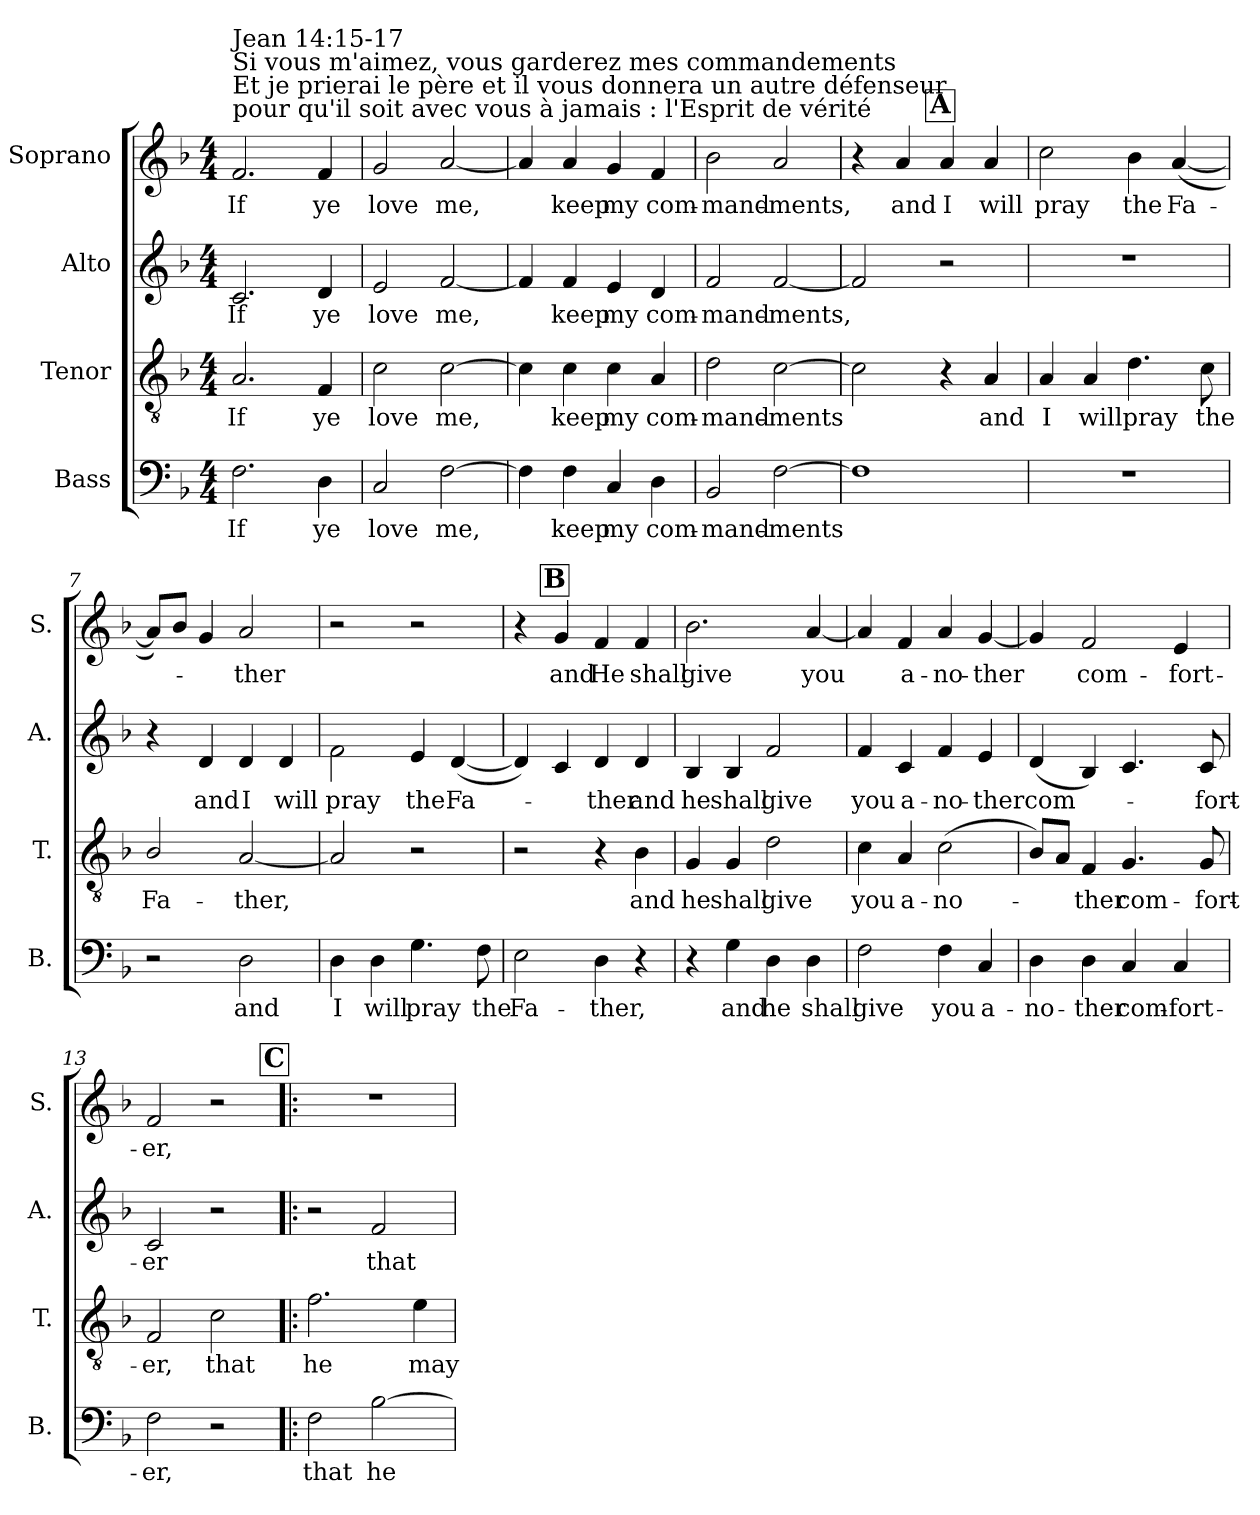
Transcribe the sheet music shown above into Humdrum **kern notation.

**kern	**text	**kern	**text	**kern	**text	**kern	**text
*part4	*part4	*part3	*part3	*part2	*part2	*part1	*part1
*staff4	*staff4	*staff3	*staff3	*staff2	*staff2	*staff1	*staff1
*I"Bass	*	*I"Tenor	*	*I"Alto	*	*I"Soprano	*
*I'B.	*	*I'T.	*	*I'A.	*	*I'S.	*
*clefF4	*	*clefGv2	*	*clefG2	*	*clefG2	*
*k[b-]	*	*k[b-]	*	*k[b-]	*	*k[b-]	*
*F:	*	*F:	*	*F:	*	*F:	*
*M4/4	*	*M4/4	*	*M4/4	*	*M4/4	*
=1	=1	=1	=1	=1	=1	=1	=1
!	!	!	!	!	!	!LO:TX:a:t=Jean 14&colon;15-17\nSi vous m'aimez, vous garderez mes commandements\nEt je prierai le père et il vous donnera un autre défenseur\npour qu'il soit avec vous à jamais &colon; l'Esprit de vérité	!
2.F\	If	2.A/	If	2.c/	If	2.f/	If
4D\	ye	4F/	ye	4d/	ye	4f/	ye
=2	=2	=2	=2	=2	=2	=2	=2
2C/	love	2c\	love	2e/	love	2g/	love
[2F\	me,	[2c\	me,	[2f/	me,	[2a/	me,
=3	=3	=3	=3	=3	=3	=3	=3
4F\]	.	4c\]	.	4f/]	.	4a/]	.
4F\	keep	4c\	keep	4f/	keep	4a/	keep
4C/	my	4c\	my	4e/	my	4g/	my
4D\	com-	4A/	com-	4d/	com-	4f/	com-
=4	=4	=4	=4	=4	=4	=4	=4
2BB-/	-mand-	2d\	-mand-	2f/	-mand-	2b-\	-mand-
[2F\	-ments	[2c\	-ments	[2f/	-ments,	2a/	-ments,
!!LO:REH:place=s1:a:t=A:qo=2
=5	=5	=5	=5	=5	=5	=5	=5
1F]	.	2c\]	.	2f/]	.	4r	.
.	.	.	.	.	.	4a/	and
.	.	4r	.	2r	.	4a/	I
.	.	4A/	and	.	.	4a/	will
=6	=6	=6	=6	=6	=6	=6	=6
1r	.	4A/	I	1r	.	2cc\	pray
.	.	4A/	will	.	.	.	.
.	.	4.d\	pray	.	.	4b-\	the
.	.	.	.	.	.	([4a/	Fa-
.	.	8c\	the	.	.	.	.
=7	=7	=7	=7	=7	=7	=7	=7
2r	.	2B-/	Fa-	4r	.	8a/L])	.
.	.	.	.	.	.	8b-/J	.
.	.	.	.	4d/	and	4g/	.
2D\	and	[2A/	-ther,	4d/	I	2a/	-ther
.	.	.	.	4d/	will	.	.
!!LO:LB:g=z
=8	=8	=8	=8	=8	=8	=8	=8
4D\	I	2A/]	.	2f\	pray	2r	.
4D\	will	.	.	.	.	.	.
4.G\	pray	2r	.	4e/	the	2r	.
.	.	.	.	([4d/	Fa-	.	.
8F\	the	.	.	.	.	.	.
!!LO:REH:place=s1:a:t=B:qo=1
=9	=9	=9	=9	=9	=9	=9	=9
2E\	Fa-	2r	.	4d/])	.	4r	.
.	.	.	.	4c/	.	4g/	and
4D\	-ther,	4r	.	4d/	-ther	4f/	He
4r	.	4B-\	and	4d/	and	4f/	shall
=10	=10	=10	=10	=10	=10	=10	=10
4r	.	4G/	he	4B-/	he	2.b-\	give
4G\	and	4G/	shall	4B-/	shall	.	.
4D\	he	2d\	give	2f/	give	.	.
4D\	shall	.	.	.	.	[4a/	you
=11	=11	=11	=11	=11	=11	=11	=11
2F\	give	4c\	you	4f/	you	4a/]	.
.	.	4A/	a-	4c/	a-	4f/	a-
4F\	you	(2c\	-no-	4f/	-no-	4a/	-no-
4C/	a-	.	.	4e/	-ther	[4g/	-ther
=12	=12	=12	=12	=12	=12	=12	=12
4D\	-no-	8B-/L)	.	(4d/	com-	4g/]	.
.	.	8A/J	.	.	.	.	.
4D\	-ther	4F/	-ther	4B-/)	.	2f/	com-
4C/	com-	4.G/	com-	4.c/	.	.	.
4C/	-fort-	.	.	.	.	4e/	-fort-
.	.	8G/	-fort-	8c/	-fort-	.	.
=13	=13	=13	=13	=13	=13	=13	=13
2F\	-er,	2F/	-er,	2c/	-er	2f/	-er,
2r	.	2c\	that	2r	.	2r	.
!!LO:PB:g=z
!!LO:REH:place=s1:a:t=C
=14!|:	=14!|:	=14!|:	=14!|:	=14!|:	=14!|:	=14!|:	=14!|:
2F\	that	2.f\	he	2r	.	1r	.
[2B-\	he	.	.	2f/	that	.	.
.	.	4e\	may	.	.	.	.
=	=	=	=	=	=	=	=
*-	*-	*-	*-	*-	*-	*-	*-
